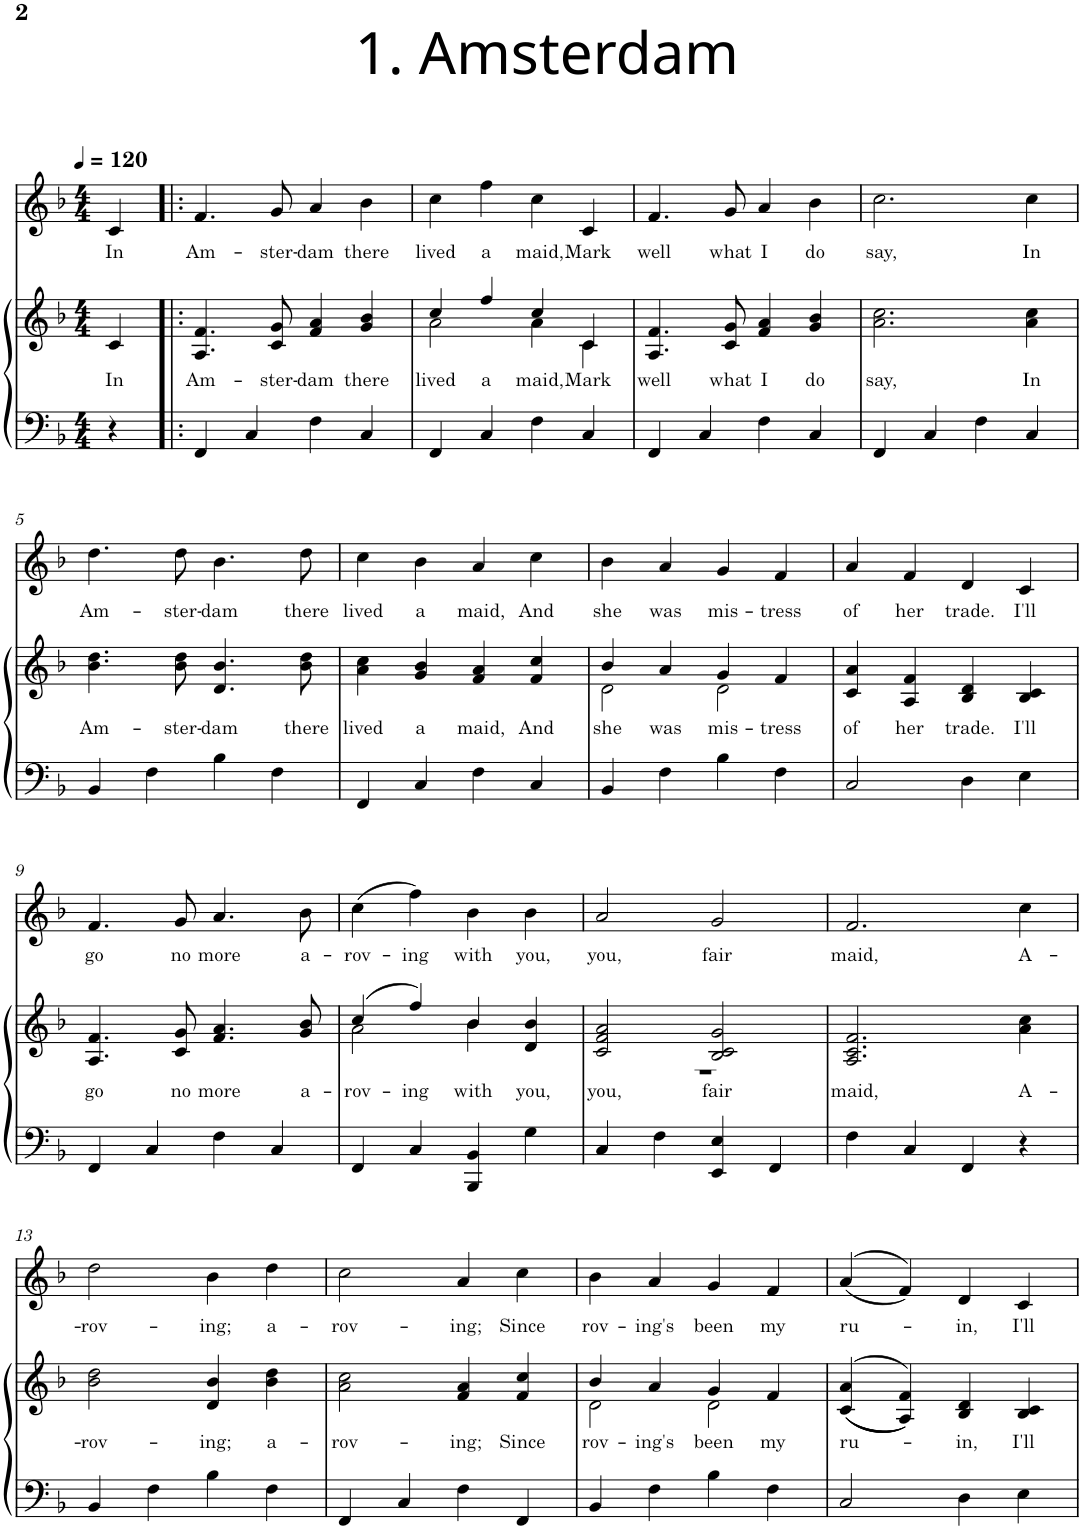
**kern	**kern	**text	**kern	**text
*part2	*part2	*part2	*part1	*part1
*staff3	*staff2	*staff2	*staff1	*staff1
*I"Piano	*	*	*I"Violin	*
*I'Pno	*	*	*	*
*clefF4	*clefG2	*	*clefG2	*
*k[b-]	*k[b-]	*	*k[b-]	*
*M4/4	*M4/4	*	*M4/4	*
*MM120	*MM120	*	*MM120	*
=	=	=	=	=
!	!	!LO:LY:b	!	!LO:LY:b
4r	4c/	In	4c/	In
=1!|:	=1!|:	=1!|:	=1!|:	=1!|:
!	!	!LO:LY:b	!	!LO:LY:b
4FF/	4.A/ 4.f/	Am-	4.f/	Am-
4C/	.	.	.	.
!	!	!LO:LY:b	!	!LO:LY:b
.	8c/ 8g/	-ster-	8g/	-ster-
!	!	!LO:LY:b	!	!LO:LY:b
4F\	4f/ 4a/	-dam	4a/	-dam
!	!	!LO:LY:b	!	!LO:LY:b
4C/	4g/ 4b-/	there	4b-\	there
=2	=2	=2	=2	=2
!	!	!LO:LY:b	!	!LO:LY:b
*	*^	*	*	*
4FF/	4cc/	2a\	lived	4cc\	lived
!	!	!	!LO:LY:b	!	!LO:LY:b
4C/	4ff/	.	a	4ff\	a
!	!	!	!LO:LY:b	!	!LO:LY:b
4F\	4cc/	4a\	maid,	4cc\	maid,
!	!	!	!LO:LY:b	!	!LO:LY:b
4C/	4c/	4c\	Mark	4c/	Mark
=3	=3	=3	=3	=3	=3
!	!	!	!LO:LY:b	!	!LO:LY:b
*	*v	*v	*	*	*
4FF/	4.A/ 4.f/	well	4.f/	well
4C/	.	.	.	.
!	!	!LO:LY:b	!	!LO:LY:b
.	8c/ 8g/	what	8g/	what
!	!	!LO:LY:b	!	!LO:LY:b
4F\	4f/ 4a/	I	4a/	I
!	!	!LO:LY:b	!	!LO:LY:b
4C/	4g/ 4b-/	do	4b-\	do
=4	=4	=4	=4	=4
!	!	!LO:LY:b	!	!LO:LY:b
4FF/	2.a\ 2.cc\	say,	2.cc\	say,
4C/	.	.	.	.
4F\	.	.	.	.
!	!	!LO:LY:b	!	!LO:LY:b
4C/	4a\ 4cc\	In	4cc\	In
!!LO:LB:g=z
=5	=5	=5	=5	=5
!	!	!LO:LY:b	!	!LO:LY:b
4BB-/	4.b-\ 4.dd\	Am-	4.dd\	Am-
4F\	.	.	.	.
!	!	!LO:LY:b	!	!LO:LY:b
.	8b-\ 8dd\	-ster-	8dd\	-ster-
!	!	!LO:LY:b	!	!LO:LY:b
4B-\	4.d/ 4.b-/	-dam	4.b-\	-dam
4F\	.	.	.	.
!	!	!LO:LY:b	!	!LO:LY:b
.	8b-\ 8dd\	there	8dd\	there
=6	=6	=6	=6	=6
!	!	!LO:LY:b	!	!LO:LY:b
4FF/	4a\ 4cc\	lived	4cc\	lived
!	!	!LO:LY:b	!	!LO:LY:b
4C/	4g/ 4b-/	a	4b-\	a
!	!	!LO:LY:b	!	!LO:LY:b
4F\	4f/ 4a/	maid,	4a/	maid,
!	!	!LO:LY:b	!	!LO:LY:b
4C/	4f/ 4cc/	And	4cc\	And
=7	=7	=7	=7	=7
!	!	!LO:LY:b	!	!LO:LY:b
*	*^	*	*	*
4BB-/	4b-/	2d\	she	4b-\	she
!	!	!	!LO:LY:b	!	!LO:LY:b
4F\	4a/	.	was	4a/	was
!	!	!	!LO:LY:b	!	!LO:LY:b
4B-\	4g/	2d\	mis-	4g/	mis-
!	!	!	!LO:LY:b	!	!LO:LY:b
4F\	4f/	.	-tress	4f/	-tress
*	*v	*v	*	*	*
=8	=8	=8	=8	=8
!	!	!LO:LY:b	!	!LO:LY:b
2C/	4c/ 4a/	of	4a/	of
!	!	!LO:LY:b	!	!LO:LY:b
.	4A/ 4f/	her	4f/	her
!	!	!LO:LY:b	!	!LO:LY:b
4D\	4B-/ 4d/	trade.	4d/	trade.
!	!	!LO:LY:b	!	!LO:LY:b
4E\	4B-/ 4c/	I'll	4c/	I'll
!!LO:LB:g=z
=9	=9	=9	=9	=9
!	!	!LO:LY:b	!	!LO:LY:b
4FF/	4.A/ 4.f/	go	4.f/	go
4C/	.	.	.	.
!	!	!LO:LY:b	!	!LO:LY:b
.	8c/ 8g/	no	8g/	no
!	!	!LO:LY:b	!	!LO:LY:b
4F\	4.f/ 4.a/	more	4.a/	more
4C/	.	.	.	.
!	!	!LO:LY:b	!	!LO:LY:b
.	8g/ 8b-/	a-	8b-\	a-
=10	=10	=10	=10	=10
!	!	!LO:LY:b	!	!LO:LY:b
*	*^	*	*	*
4FF/	(4cc/	2a\	-rov-	(4cc\	-rov-
!	!	!	!LO:LY:b	!	!LO:LY:b
4C/	4ff/)	.	-ing	4ff\)	-ing
!	!	!	!LO:LY:b	!	!LO:LY:b
4BBB-/ 4BB-/	4b-/	4b-\	with	4b-\	with
!	!	!	!LO:LY:b	!	!LO:LY:b
4G\	4d/ 4b-/	4ryy	you,	4b-\	you,
=11	=11	=11	=11	=11	=11
!	!	!	!LO:LY:b	!	!LO:LY:b
4C/	2c/ 2f/ 2a/	1r	you,	2a/	you,
4F\	.	.	.	.	.
!	!	!	!LO:LY:b	!	!LO:LY:b
4EE/ 4E/	2B-/ 2c/ 2g/	.	fair	2g/	fair
4FF/	.	.	.	.	.
*	*v	*v	*	*	*
=12	=12	=12	=12	=12
!	!	!LO:LY:b	!	!LO:LY:b
4F\	2.A/ 2.c/ 2.f/	maid,	2.f/	maid,
4C/	.	.	.	.
4FF/	.	.	.	.
!	!	!LO:LY:b	!	!LO:LY:b
4r	4a\ 4cc\	A-	4cc\	A-
!!LO:LB:g=z
=13	=13	=13	=13	=13
!	!	!LO:LY:b	!	!LO:LY:b
4BB-/	2b-\ 2dd\	-rov-	2dd\	-rov-
4F\	.	.	.	.
!	!	!LO:LY:b	!	!LO:LY:b
4B-\	4d/ 4b-/	-ing;	4b-\	-ing;
!	!	!LO:LY:b	!	!LO:LY:b
4F\	4b-\ 4dd\	a-	4dd\	a-
=14	=14	=14	=14	=14
!	!	!LO:LY:b	!	!LO:LY:b
4FF/	2a\ 2cc\	-rov-	2cc\	-rov-
4C/	.	.	.	.
!	!	!LO:LY:b	!	!LO:LY:b
4F\	4f/ 4a/	-ing;	4a/	-ing;
!	!	!LO:LY:b	!	!LO:LY:b
4FF/	4f/ 4cc/	Since	4cc\	Since
=15	=15	=15	=15	=15
!	!	!LO:LY:b	!	!LO:LY:b
*	*^	*	*	*
4BB-/	4b-/	2d\	rov-	4b-\	rov-
!	!	!	!LO:LY:b	!	!LO:LY:b
4F\	4a/	.	-ing's	4a/	-ing's
!	!	!	!LO:LY:b	!	!LO:LY:b
4B-\	4g/	2d\	been	4g/	been
!	!	!	!LO:LY:b	!	!LO:LY:b
4F\	4f/	.	my	4f/	my
*	*v	*v	*	*	*
=16	=16	=16	=16	=16
!	!	!LO:LY:b	!	!LO:LY:b
2C/	(>((<4c/ 4a/	ru-	(>(4a/	ru-
.	4A/ 4f/)))	.	4f/))	.
!	!	!LO:LY:b	!	!LO:LY:b
4D\	4B-/ 4d/	-in,	4d/	-in,
!	!	!LO:LY:b	!	!LO:LY:b
4E\	4B-/ 4c/	I'll	4c/	I'll
=	=	=	=	=
*-	*-	*-	*-	*-
